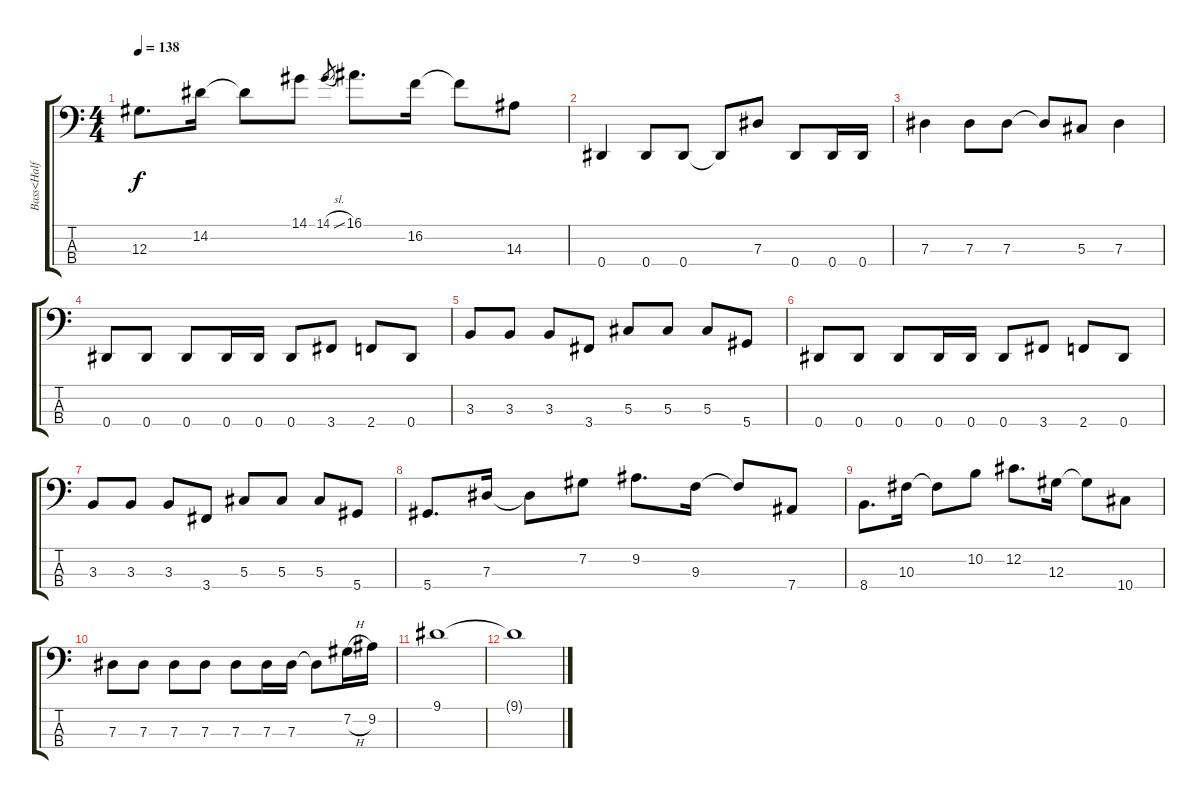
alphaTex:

\track ("Bass<Half Down>" "Bass<Half ") {instrument electricbasspick}
\staff {score tabs}
\tuning (Gb2 Db2 Ab1 Eb1) {hide}
\ts (4 4)
\tempo 138
\clef f4
\ks c
12.3.8{d dy f} 14.2.16 14.2{t}.8 14.1.8 14.1{sl}.8{gr} 16.1.8{d} 16.2.16 16.2{t}.8 14.3.8 |
0.4.4 0.4.8 0.4.8 0.4{t}.8 7.3.8 0.4.8 0.4.16 0.4.16 |
7.3.4 7.3.8 7.3.8 7.3{t}.8 5.3.8 7.3.4 |
0.4.8 0.4.8 0.4.8 0.4.16 0.4.16 0.4.8 3.4.8 2.4.8 0.4.8 |
3.3.8 3.3.8 3.3.8 3.4.8 5.3.8 5.3.8 5.3.8 5.4.8 |
0.4.8 0.4.8 0.4.8 0.4.16 0.4.16 0.4.8 3.4.8 2.4.8 0.4.8 |
3.3.8 3.3.8 3.3.8 3.4.8 5.3.8 5.3.8 5.3.8 5.4.8 |
5.4.8{d} 7.3.16 7.3{t}.8 7.2.8 9.2.8{d} 9.3.16 9.3{t}.8 7.4.8 |
8.4.8{d} 10.3.16 10.3{t}.8 10.2.8 12.2.8{d} 12.3.16 12.3{t}.8 10.4.8 |
7.3.8 7.3.8 7.3.8 7.3.8 7.3.8 7.3.16 7.3.16 7.3{t}.8 7.2{h}.16 9.2.16 |
9.1.1 |
9.1{t}.1
